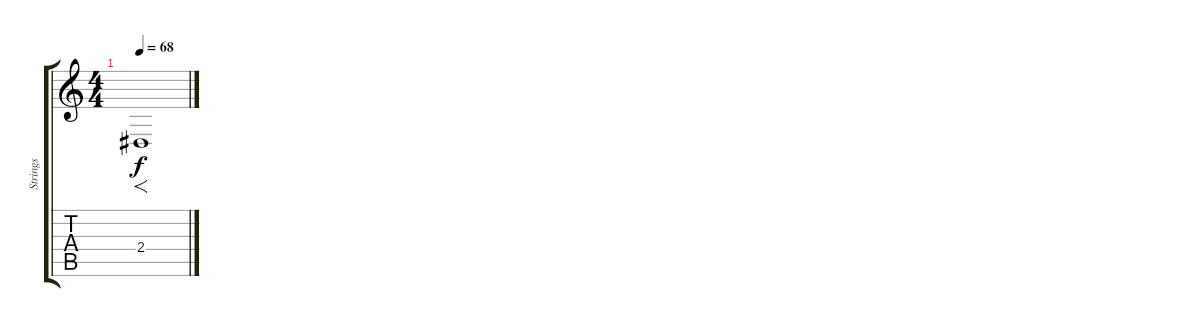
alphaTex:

\track ("Strings" "Strings") {instrument stringensemble1}
\staff {score tabs}
\tuning (Eb4 Bb3 Gb3 Db3 Ab2 Eb2) {hide}
\ts (4 4)
\tempo 68
\clef g2
\ks c
2.4.1{f dy f volume 14 balance 4 instrument trumpet}
